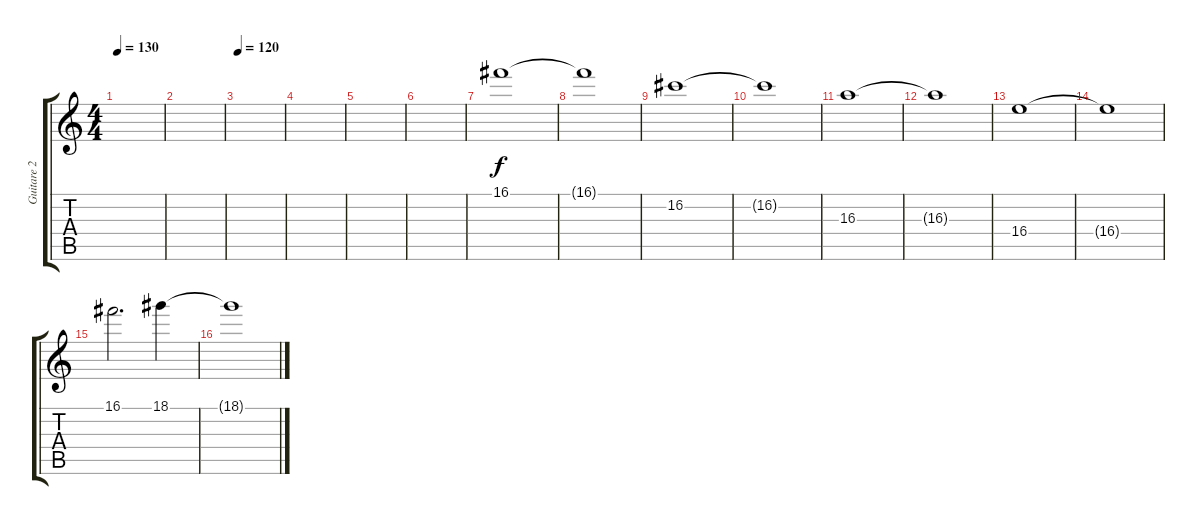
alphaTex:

\track ("Guitare 2" "Guitare 2") {instrument overdrivenguitar}
\staff {score tabs}
\tuning (D4 A3 F3 C3 G2 D2) {hide}
\ts (4 4)
\tempo 130
\clef g2
\ks c
|
|
\tempo 120
|
|
|
|
16.1.1{volume 14 instrument electricguitarjazz} |
16.1{t}.1 |
16.2.1 |
16.2{t}.1 |
16.3.1 |
16.3{t}.1 |
16.4.1 |
16.4{t}.1 |
16.1.2{d} 18.1.4 |
18.1{t}.1
